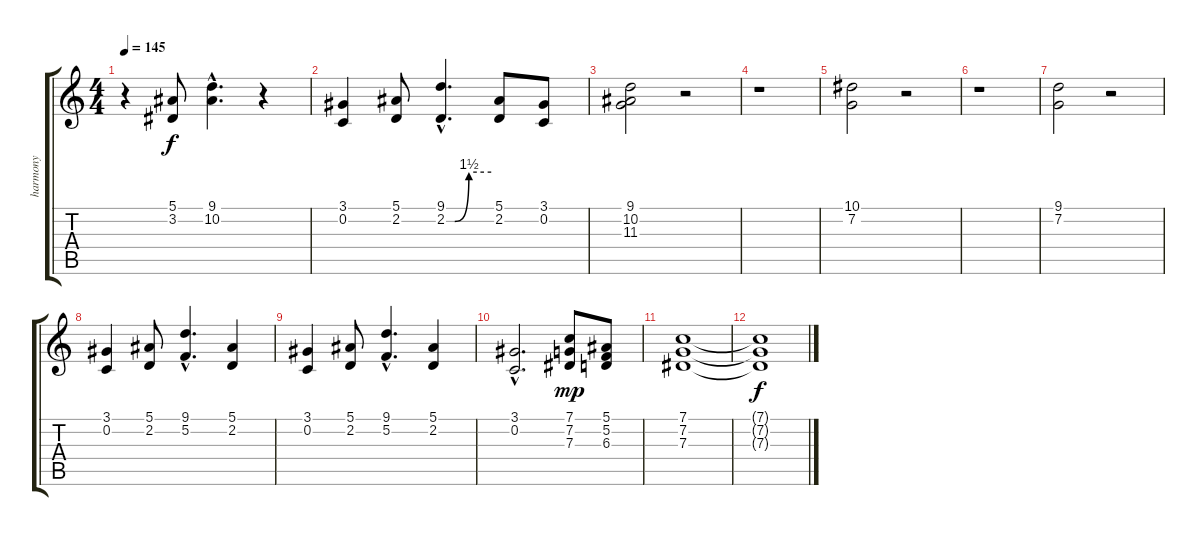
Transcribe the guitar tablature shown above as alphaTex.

\track ("harmony" "harmony") {instrument synthvoice}
\staff {score tabs}
\tuning (F4 C4 Ab3 Eb3 Bb2 F2) {hide}
\ts (4 4)
\tempo 145
\clef g2
\ks c
r.4{dy f} (5.1 3.2).8 (9.1{hac} 10.2{hac}).4{d} r.4 |
(3.1 0.2).4 (5.1 2.2).8 (9.1{hac} 2.2{be (custom 0 0 11 0 30 6 60 6) hac}).4{d} (5.1 2.2).8 (3.1 0.2).8 |
(9.1 10.2 11.3).2 r.2 |
r.1 |
(10.1 7.2).2 r.2 |
r.1 |
(9.1 7.2).2 r.2 |
(3.1 0.2).4 (5.1 2.2).8 (9.1{hac} 5.2{hac}).4{d} (5.1 2.2).4 |
(3.1 0.2).4 (5.1 2.2).8 (9.1{hac} 5.2{hac}).4{d} (5.1 2.2).4 |
(3.1{hac} 0.2{hac}).2{d} (7.1 7.2 7.3).8{dy mp} (5.1 5.2 6.3).8 |
(7.1 7.2 7.3).1 |
(7.1{t} 7.2{t} 7.3{t}).1{dy f}
